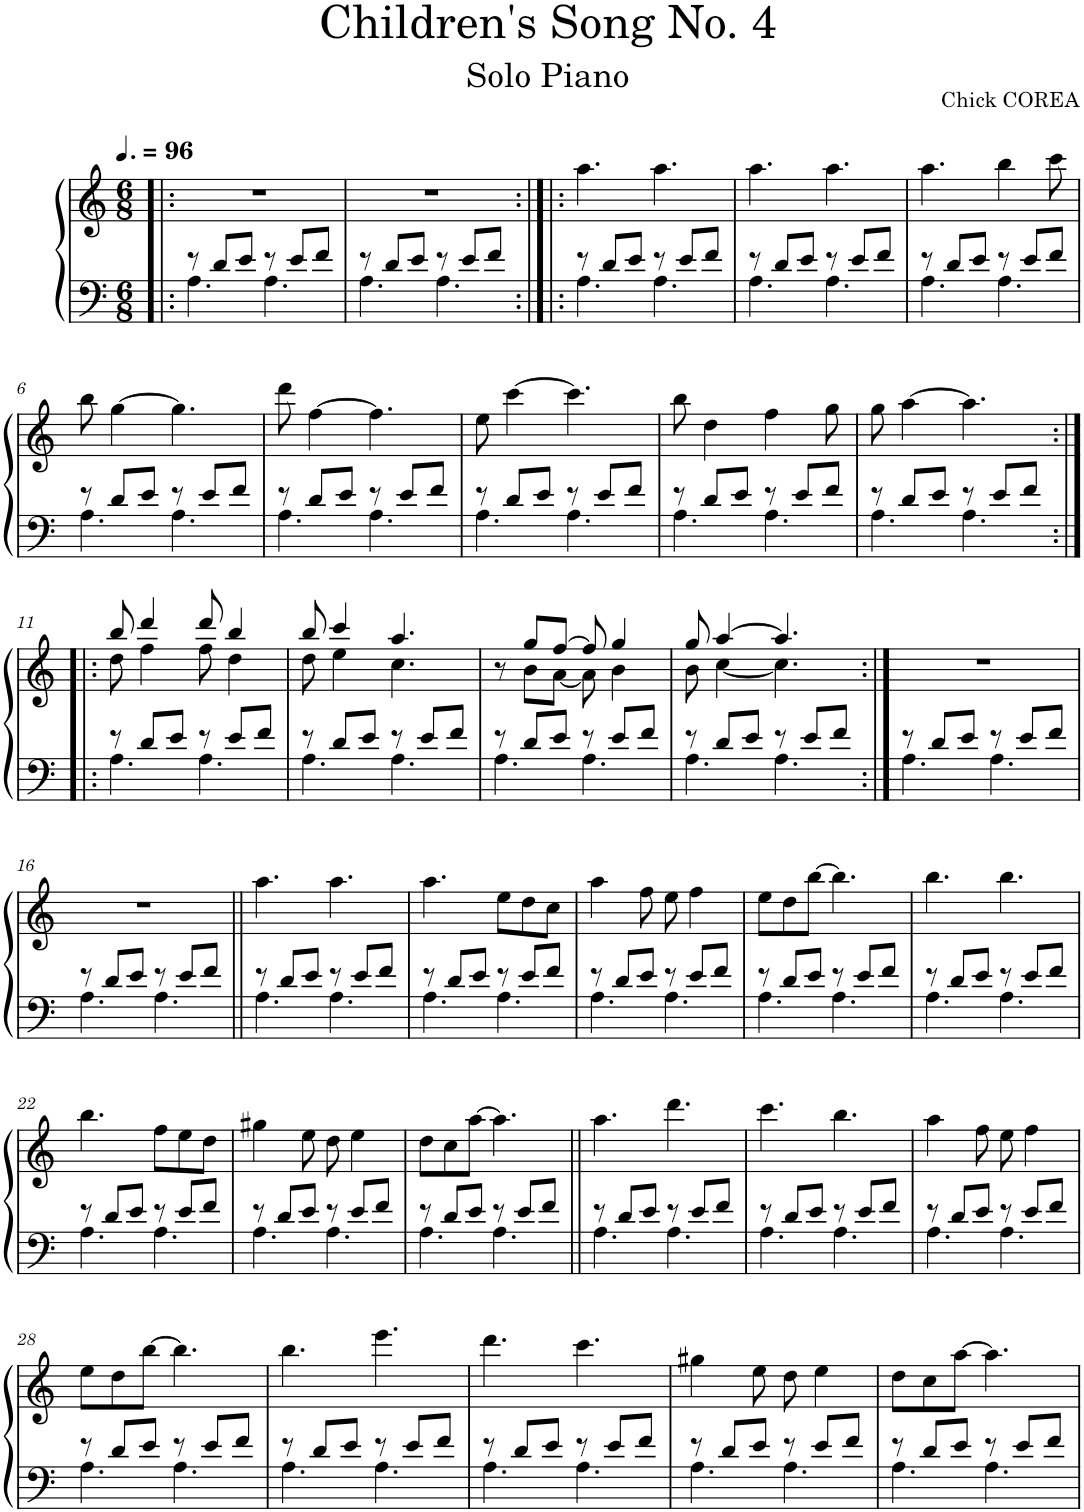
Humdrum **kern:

**kern	**kern
*part1	*part1
*staff2	*staff1
*I"Piano	*
*I'Pno.	*
*clefF4	*clefG2
*k[]	*k[]
*M6/8	*M6/8
*MM144	*MM144
=1!|:	=1!|:
*^	*
8r	4.A\	2.r
8d/L	.	.
8e/J	.	.
8r	4.A\	.
8e/L	.	.
8f/J	.	.
=2	=2	=2
8r	4.A\	2.r
8d/L	.	.
8e/J	.	.
8r	4.A\	.
8e/L	.	.
8f/J	.	.
=3:|!|:	=3:|!|:	=3:|!|:
8r	4.A\	4.aa\
8d/L	.	.
8e/J	.	.
8r	4.A\	4.aa\
8e/L	.	.
8f/J	.	.
=4	=4	=4
8r	4.A\	4.aa\
8d/L	.	.
8e/J	.	.
8r	4.A\	4.aa\
8e/L	.	.
8f/J	.	.
=5	=5	=5
8r	4.A\	4.aa\
8d/L	.	.
8e/J	.	.
8r	4.A\	4bb\
8e/L	.	.
8f/J	.	8ccc\
!!LO:LB:g=z
=6	=6	=6
8r	4.A\	8bb\
8d/L	.	[4gg\
8e/J	.	.
8r	4.A\	4.gg\]
8e/L	.	.
8f/J	.	.
=7	=7	=7
8r	4.A\	8ddd\
8d/L	.	[4ff\
8e/J	.	.
8r	4.A\	4.ff\]
8e/L	.	.
8f/J	.	.
=8	=8	=8
8r	4.A\	8ee\
8d/L	.	[4ccc\
8e/J	.	.
8r	4.A\	4.ccc\]
8e/L	.	.
8f/J	.	.
=9	=9	=9
8r	4.A\	8bb\
8d/L	.	4dd\
8e/J	.	.
8r	4.A\	4ff\
8e/L	.	.
8f/J	.	8gg\
=10	=10	=10
8r	4.A\	8gg\
8d/L	.	[4aa\
8e/J	.	.
8r	4.A\	4.aa\]
8e/L	.	.
8f/J	.	.
!!LO:LB:g=z
=11:|!|:	=11:|!|:	=11:|!|:
*	*	*^
8r	4.A\	8bb/	8dd\
8d/L	.	4ddd/	4ff\
8e/J	.	.	.
8r	4.A\	8ddd/	8ff\
8e/L	.	4bb/	4dd\
8f/J	.	.	.
=12	=12	=12	=12
8r	4.A\	8bb/	8dd\
8d/L	.	4ccc/	4ee\
8e/J	.	.	.
8r	4.A\	4.aa/	4.cc\
8e/L	.	.	.
8f/J	.	.	.
=13	=13	=13	=13
8r	4.A\	8r	8ryy
8d/L	.	8gg/L	8b\L
8e/J	.	[8ff/J	[8a\J
8r	4.A\	8ff/]	8a\]
8e/L	.	4gg/	4b\
8f/J	.	.	.
=14	=14	=14	=14
8r	4.A\	8gg/	8b\
8d/L	.	[4aa/	[4cc\
8e/J	.	.	.
8r	4.A\	4.aa/]	4.cc\]
8e/L	.	.	.
8f/J	.	.	.
*	*	*v	*v
=15:|!	=15:|!	=15:|!
8r	4.A\	2.r
8d/L	.	.
8e/J	.	.
8r	4.A\	.
8e/L	.	.
8f/J	.	.
!!LO:LB:g=z
=16	=16	=16
8r	4.A\	2.r
8d/L	.	.
8e/J	.	.
8r	4.A\	.
8e/L	.	.
8f/J	.	.
=17||	=17||	=17||
8r	4.A\	4.aa\
8d/L	.	.
8e/J	.	.
8r	4.A\	4.aa\
8e/L	.	.
8f/J	.	.
=18	=18	=18
8r	4.A\	4.aa\
8d/L	.	.
8e/J	.	.
8r	4.A\	8ee\L
8e/L	.	8dd\
8f/J	.	8cc\J
=19	=19	=19
8r	4.A\	4aa\
8d/L	.	.
8e/J	.	8ff\
8r	4.A\	8ee\
8e/L	.	4ff\
8f/J	.	.
=20	=20	=20
8r	4.A\	8ee\L
8d/L	.	8dd\
8e/J	.	[8bb\J
8r	4.A\	4.bb\]
8e/L	.	.
8f/J	.	.
=21	=21	=21
8r	4.A\	4.bb\
8d/L	.	.
8e/J	.	.
8r	4.A\	4.bb\
8e/L	.	.
8f/J	.	.
!!LO:LB:g=z
=22	=22	=22
8r	4.A\	4.bb\
8d/L	.	.
8e/J	.	.
8r	4.A\	8ff\L
8e/L	.	8ee\
8f/J	.	8dd\J
=23	=23	=23
8r	4.A\	4gg#X\
8d/L	.	.
8e/J	.	8ee\
8r	4.A\	8dd\
8e/L	.	4ee\
8f/J	.	.
=24	=24	=24
8r	4.A\	8dd\L
8d/L	.	8cc\
8e/J	.	[8aa\J
8r	4.A\	4.aa\]
8e/L	.	.
8f/J	.	.
=25||	=25||	=25||
8r	4.A\	4.aa\
8d/L	.	.
8e/J	.	.
8r	4.A\	4.ddd\
8e/L	.	.
8f/J	.	.
=26	=26	=26
8r	4.A\	4.ccc\
8d/L	.	.
8e/J	.	.
8r	4.A\	4.bb\
8e/L	.	.
8f/J	.	.
=27	=27	=27
8r	4.A\	4aa\
8d/L	.	.
8e/J	.	8ff\
8r	4.A\	8ee\
8e/L	.	4ff\
8f/J	.	.
!!LO:LB:g=z
=28	=28	=28
8r	4.A\	8ee\L
8d/L	.	8dd\
8e/J	.	[8bb\J
8r	4.A\	4.bb\]
8e/L	.	.
8f/J	.	.
=29	=29	=29
8r	4.A\	4.bb\
8d/L	.	.
8e/J	.	.
8r	4.A\	4.eee\
8e/L	.	.
8f/J	.	.
=30	=30	=30
8r	4.A\	4.ddd\
8d/L	.	.
8e/J	.	.
8r	4.A\	4.ccc\
8e/L	.	.
8f/J	.	.
=31	=31	=31
8r	4.A\	4gg#X\
8d/L	.	.
8e/J	.	8ee\
8r	4.A\	8dd\
8e/L	.	4ee\
8f/J	.	.
=32	=32	=32
8r	4.A\	8dd\L
8d/L	.	8cc\
8e/J	.	[8aa\J
8r	4.A\	4.aa\]
8e/L	.	.
8f/J	.	.
*v	*v	*
=	=
*-	*-
